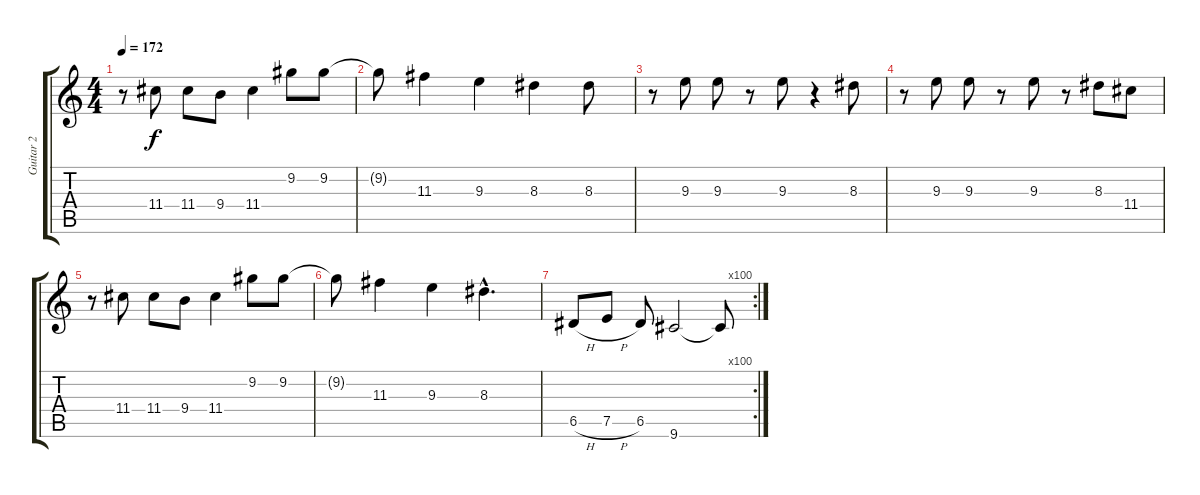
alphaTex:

\track ("Guitar 2" "Guitar 2") {instrument distortionguitar}
\staff {score tabs}
\tuning (E4 B3 G3 D3 A2 E2) {hide}
\ts (4 4)
\tempo 172
\clef g2
\ks c
r.8{dy f} 11.4.8 11.4.8 9.4.8 11.4.4 9.2.8 9.2.8 |
9.2{t}.8 11.3.4 9.3.4 8.3.4 8.3.8 |
r.8 9.3.8 9.3.8 r.8 9.3.8 r.4 8.3.8 |
r.8 9.3.8 9.3.8 r.8 9.3.8 r.8 8.3.8 11.4.8 |
r.8 11.4.8 11.4.8 9.4.8 11.4.4 9.2.8 9.2.8 |
9.2{t}.8 11.3.4 9.3.4 8.3{hac}.4{d} |
\rc 100
6.5{h}.8 7.5{h}.8 6.5.8 9.6.2 9.6{t}.8
